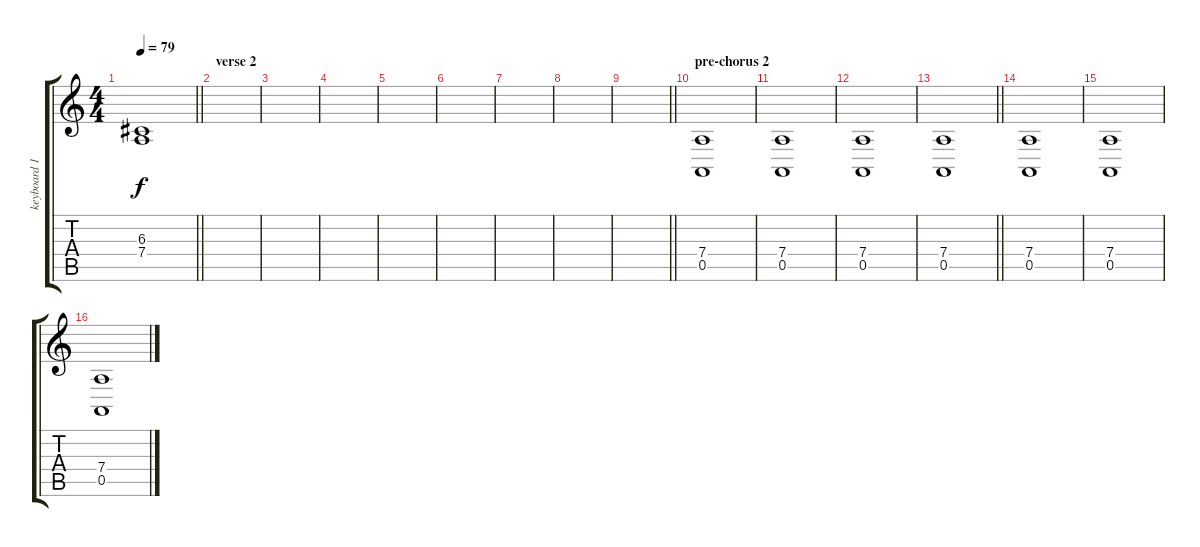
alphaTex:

\track ("keyboard 1" "keyboard 1") {instrument pad4choir}
\staff {score tabs}
\tuning (E4 B3 G3 D3 A2 E2) {hide}
\ts (4 4)
\tempo 79
\clef g2
\barLineRight lightlight
\ks c
(6.3{t} 7.4{t}).1{dy f} |
\section ("" "verse 2")
|
|
|
|
|
|
|
\barLineRight lightlight
|
\section ("" "pre-chorus 2")
(7.4 0.5).1{balance 8} |
(7.4 0.5).1 |
(7.4 0.5).1 |
\barLineRight lightlight
(7.4 0.5).1 |
(7.4 0.5).1 |
(7.4 0.5).1 |
(7.4 0.5).1
